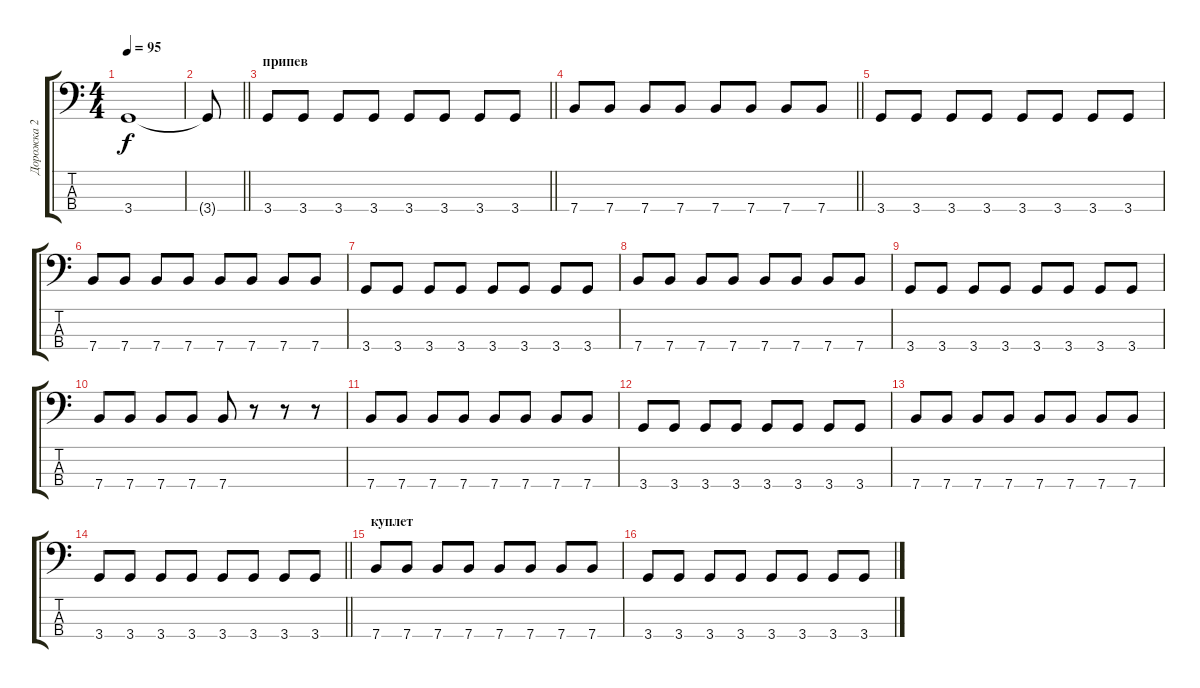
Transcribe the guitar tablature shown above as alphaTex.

\track ("Дорожка 2" "Дорожка 2") {instrument electricbasspick}
\staff {score tabs}
\tuning (G2 D2 A1 E1) {hide}
\ts (4 4)
\tempo 95
\clef f4
\ks c
3.4.1{dy f} |
\barLineRight lightlight
3.4{t}.8 |
\section ("" "припев")
\barLineRight lightlight
3.4.8 3.4.8 3.4.8 3.4.8 3.4.8 3.4.8 3.4.8 3.4.8 |
\barLineRight lightlight
7.4.8 7.4.8 7.4.8 7.4.8 7.4.8 7.4.8 7.4.8 7.4.8 |
3.4.8 3.4.8 3.4.8 3.4.8 3.4.8 3.4.8 3.4.8 3.4.8 |
7.4.8 7.4.8 7.4.8 7.4.8 7.4.8 7.4.8 7.4.8 7.4.8 |
3.4.8 3.4.8 3.4.8 3.4.8 3.4.8 3.4.8 3.4.8 3.4.8 |
7.4.8 7.4.8 7.4.8 7.4.8 7.4.8 7.4.8 7.4.8 7.4.8 |
3.4.8 3.4.8 3.4.8 3.4.8 3.4.8 3.4.8 3.4.8 3.4.8 |
7.4.8 7.4.8 7.4.8 7.4.8 7.4.8 r.8 r.8 r.8 |
7.4.8 7.4.8 7.4.8 7.4.8 7.4.8 7.4.8 7.4.8 7.4.8 |
3.4.8 3.4.8 3.4.8 3.4.8 3.4.8 3.4.8 3.4.8 3.4.8 |
7.4.8 7.4.8 7.4.8 7.4.8 7.4.8 7.4.8 7.4.8 7.4.8 |
\barLineRight lightlight
3.4.8 3.4.8 3.4.8 3.4.8 3.4.8 3.4.8 3.4.8 3.4.8 |
\section ("" "куплет")
7.4.8 7.4.8 7.4.8 7.4.8 7.4.8 7.4.8 7.4.8 7.4.8 |
3.4.8 3.4.8 3.4.8 3.4.8 3.4.8 3.4.8 3.4.8 3.4.8
